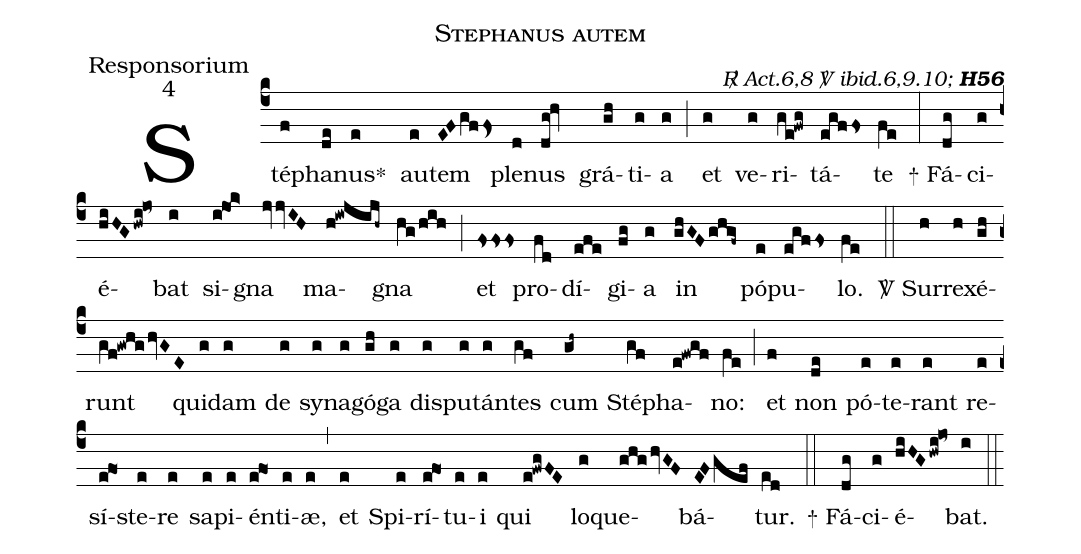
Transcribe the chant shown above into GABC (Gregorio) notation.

name:Stephanus autem;
office-part:Responsorium;
mode:4;
commentary:{\itshape\mdseries \Rbar\  Act.6,8 \Vbar\ ibid.6,9.10;\/} {\bfseries H56};
%%
(c4) Sté(f)pha(de)nus<sp>*</sp>(e) au(e)tem(EFgfFs>) ple(d)nus(dg!hv) grá(gh)ti(g)a(g) (;) et(g) ve(g)ri(ge!fwg)tá(egfFs)te(fe) (:)
<sp>+</sp> Fá(dg)ci(g)é(hiHGhwi!jo~)bat(i) si(i!jo1!k>)gna(jvvIH) ma(h!iwjijh~)gna(hg/hih) (;)
et(Fsss) pro(fd)dí(efe)gi(fg)a(g) in(ghGFghgf~) pó(e)pu(egfFs)lo.(fe) (::)
<sp>V/</sp> Sur(h)re(h)xé(gh)runt(gf!gwhghvGE) qui(g)dam(g) de(g) sy(g)na(g)gó(gh)ga(g) dis(g)pu(g)tán(g)tes(gf) cum(gh~) Sté(gf)pha(e!fwgf)no:(fe) (;)
et(f) non(de) pó(e)te(e)rant(e) re(e)sí(e!fo1)ste(e)re(e) sa(e)pi(e)én(e!fo1)ti(e)æ,(e) (,)
et(e) Spi(e)rí(e!fo1)tu(e)i(e) qui(e!fwgFE) lo(g)que(ghghvGF)bá(EFgef)tur.(ed) (::)
<sp>+</sp> Fá(dg)ci(g)é(hiHGhwi!jo~)bat.(i) (::)
